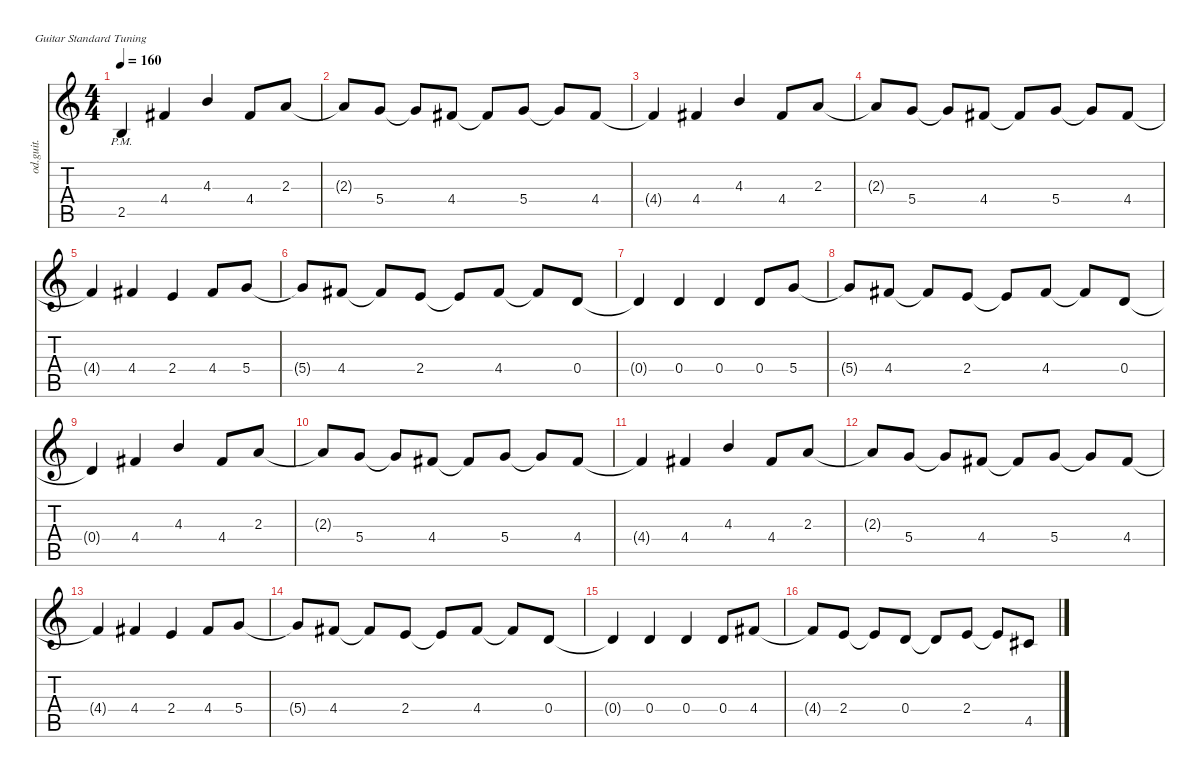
\defaultSystemsLayout 4
\hideDynamics
\bracketExtendMode nobrackets
\track ("Overdriven Guitar" "od.guit.") {instrument overdrivenguitar}
\staff {score tabs}
\tuning (E4 B3 G3 D3 A2 E2)
\ts (4 4)
\tempo 160
\clef g2
\ks c
2.5{pm}.4{dy mf beam Up} 4.4{acc #}.4{beam Up} 4.3.4{beam Up} 4.4{acc #}.8{beam Up} 2.3.8{beam Up} |
2.3{t}.8{beam Up} 5.4.8{beam Up} 5.4{t}.8{beam Up} 4.4{acc #}.8{beam Up} 4.4{t acc #}.8{beam Up} 5.4.8{beam Up} 5.4{t}.8{beam Up} 4.4{acc #}.8{beam Up} |
4.4{t acc #}.4{beam Up} 4.4{acc #}.4{beam Up} 4.3.4{beam Up} 4.4{acc #}.8{beam Up} 2.3.8{beam Up} |
2.3{t}.8{beam Up} 5.4.8{beam Up} 5.4{t}.8{beam Up} 4.4{acc #}.8{beam Up} 4.4{t acc #}.8{beam Up} 5.4.8{beam Up} 5.4{t}.8{beam Up} 4.4{acc #}.8{beam Up} |
4.4{t acc #}.4{beam Up} 4.4{acc #}.4{beam Up} 2.4.4{beam Up} 4.4{acc #}.8{beam Up} 5.4.8{beam Up} |
5.4{t}.8{beam Up} 4.4{acc #}.8{beam Up} 4.4{t acc #}.8{beam Up} 2.4.8{beam Up} 2.4{t}.8{beam Up} 4.4{acc #}.8{beam Up} 4.4{t acc #}.8{beam Up} 0.4.8{beam Up} |
0.4{t}.4{beam Up} 0.4.4{beam Up} 0.4.4{beam Up} 0.4.8{beam Up} 5.4.8{beam Up} |
5.4{t}.8{beam Up} 4.4{acc #}.8{beam Up} 4.4{t acc #}.8{beam Up} 2.4.8{beam Up} 2.4{t}.8{beam Up} 4.4{acc #}.8{beam Up} 4.4{t acc #}.8{beam Up} 0.4.8{beam Up} |
0.4{t}.4{beam Up} 4.4{acc #}.4{beam Up} 4.3.4{beam Up} 4.4{acc #}.8{beam Up} 2.3.8{beam Up} |
2.3{t}.8{beam Up} 5.4.8{beam Up} 5.4{t}.8{beam Up} 4.4{acc #}.8{beam Up} 4.4{t acc #}.8{beam Up} 5.4.8{beam Up} 5.4{t}.8{beam Up} 4.4{acc #}.8{beam Up} |
4.4{t acc #}.4{beam Up} 4.4{acc #}.4{beam Up} 4.3.4{beam Up} 4.4{acc #}.8{beam Up} 2.3.8{beam Up} |
2.3{t}.8{beam Up} 5.4.8{beam Up} 5.4{t}.8{beam Up} 4.4{acc #}.8{beam Up} 4.4{t acc #}.8{beam Up} 5.4.8{beam Up} 5.4{t}.8{beam Up} 4.4{acc #}.8{beam Up} |
4.4{t acc #}.4{beam Up} 4.4{acc #}.4{beam Up} 2.4.4{beam Up} 4.4{acc #}.8{beam Up} 5.4.8{beam Up} |
5.4{t}.8{beam Up} 4.4{acc #}.8{beam Up} 4.4{t acc #}.8{beam Up} 2.4.8{beam Up} 2.4{t}.8{beam Up} 4.4{acc #}.8{beam Up} 4.4{t acc #}.8{beam Up} 0.4.8{beam Up} |
0.4{t}.4{beam Up} 0.4.4{beam Up} 0.4.4{beam Up} 0.4.8{beam Up} 4.4{acc #}.8{beam Up} |
4.4{t acc #}.8{beam Up} 2.4.8{beam Up} 2.4{t}.8{beam Up} 0.4.8{beam Up} 0.4{t}.8{beam Up} 2.4.8{beam Up} 2.4{t}.8{beam Up} 4.5{acc #}.8{beam Up}
